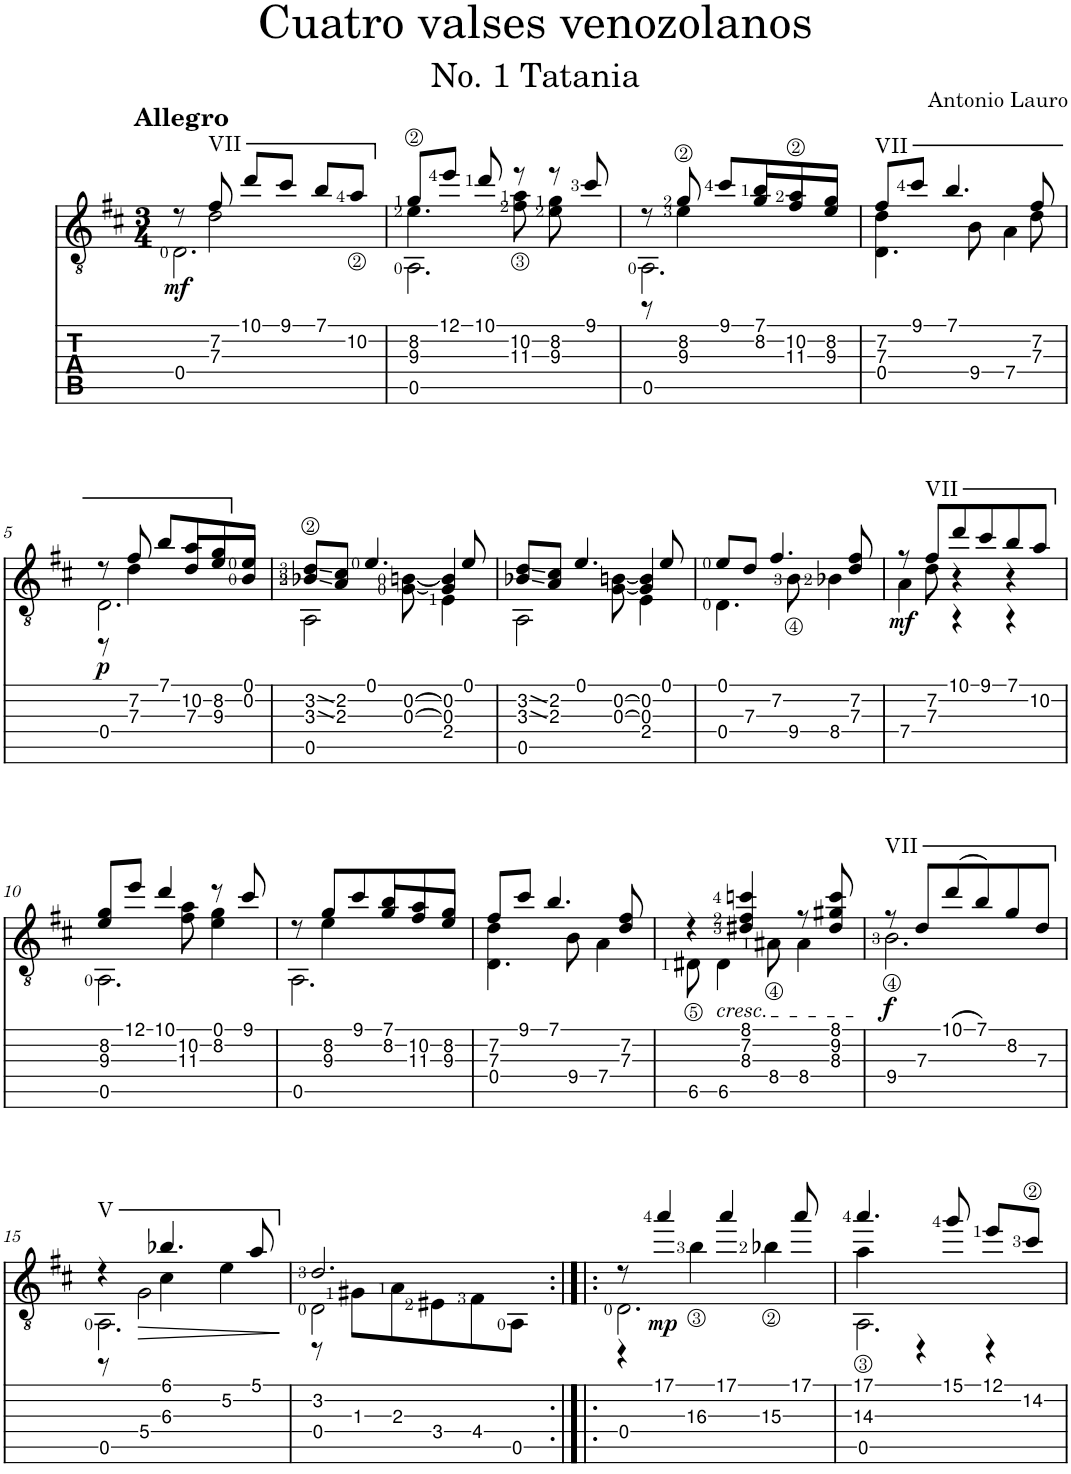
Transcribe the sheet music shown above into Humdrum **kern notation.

**kern	**kern	**dynam
*part1	*part1	*part1
*staff2	*staff1	*staff1/2
*I"Classical Guitar	*	*
*I'Guit.	*	*
*stria6	*	*
*	*clefGv2	*
*k[f#c#]	*k[f#c#]	*
*D:	*D:	*
*M3/4	*M3/4	*
=1	=1	=1
*^	*^	*
*	*^	*	*^	*
!	!	!	!LO:TX:a:B:t=Allegro	!	!	!
!	!	!	!	!	!	!LO:DY:b
8r	2.D	8r	8r	2.D\	8ryy	mf
!	!	!	!LO:TX:a:t=VII	!	!	!
8f#	.	2d	8f#/	.	2d\	.
8ddL	.	.	8dd/L	.	.	.
8cc#J	.	.	8cc#/J	.	.	.
8bL	.	.	8b/L	.	.	.
8a<J	.	8ryy	8a</J	.	8ryy	.
=2	=2	=2	=2	=2	=2	=2
8gL	2.AA	4.e	8g/L	2.AA\	4.e\	.
8eeJ	.	.	8ee/J	.	.	.
8dd	.	.	8dd/	.	.	.
8r	.	8f# 8a	8r	.	8f#\ 8a\	.
8r	.	8e 8g	8r	.	8e\ 8g\	.
8cc#	.	8ryy	8cc#/	.	8ryy	.
=3	=3	=3	=3	=3	=3	=3
8r	2.AA	8r	8r	2.AA\	8r	.
8g	.	4e	8g/	.	4e\	.
8cc#L	.	.	8cc#/L	.	.	.
8bJ	.	8g	8b/	.	8g/L	.
8aL	.	8f#L	8a/	.	8f#/	.
8gJ	.	8eJ	8g/J	.	8e/J	.
=4	=4	=4	=4	=4	=4	=4
!	!	!	!LO:TX:a:t=VII	!	!	!
8f#L	4.D	4d	8f#/L	4.D\	4d\	.
8cc#J	.	.	8cc#/J	.	.	.
4.b	.	8ryy	4.b/	.	8ryy	.
.	8ryy	8B	.	8ryy	8B\	.
.	4A	8ryy	.	4A\	8ryy	.
8f#	.	8d	8f#/	.	8d\	.
!!LO:LB:g=z	!!	!!
=5	=5	=5	=5	=5	=5	=5
!	!	!	!	!	!	!LO:DY:b
8r	2.D	8r	8r	2.D\	8r	p
8f#	.	4d	8f#/	.	4d\	.
8bL	.	.	8b/L	.	.	.
8aJ	.	8d	8a/	.	8d/L	.
8gL	.	8eL	8g/	.	8e/	.
8eJ	.	8BJ	8e/J	.	8B/J	.
=6	=6	=6	=6	=6	=6	=6
8B-X\ 8d\L	2AA	4ryy	8B-X/ 8d/L	2AA\	4ryy	.
8A\ 8c#\J	.	.	8A/ 8c#/J	.	.	.
8ryy	.	4.e	8ryy	.	4.e/	.
[8G [8Bn	.	.	[8G\ [8Bn\	.	.	.
4G] 4B]	4E	.	4G/] 4B/]	4E\	.	.
.	.	8e	.	.	8e/	.
=7	=7	=7	=7	=7	=7	=7
8B-X\ 8d\L	2AA	4ryy	8B-X/ 8d/L	2AA\	4ryy	.
8A\ 8c#\J	.	.	8A/ 8c#/J	.	.	.
8ryy	.	4.e	8ryy	.	4.e/	.
[8G [8Bn	.	.	[8G\ [8Bn\	.	.	.
4G] 4B]	4E	.	4G/] 4B/]	4E\	.	.
.	.	8e	.	.	8e/	.
*	*v	*v	*	*	*	*
*	*	*	*v	*v	*
=8	=8	=8	=8	=8
8eL	4.D	8e/L	4.D\	.
8dJ	.	8d/J	.	.
4.f#	.	4.f#/	.	.
.	8B	.	8B\	.
.	4B-X	.	4B-X\	.
8d 8f#	.	8d/ 8f#/	.	.
=9	=9	=9	=9	=9
*	*^	*	*^	*
!	!	!	!	!	!	!LO:DY:b
8r	4A	8r	8r	4A\	8ryy	mf
!	!	!	!LO:TX:a:t=VII	!	!	!
8f#	.	8d	8f#/L	.	8d\	.
8ddL	4r	4r	8dd/	4r	4r	.
8cc#J	.	.	8cc#/	.	.	.
8bL	4r	4r	8b/	4r	4r	.
8aJ	.	.	8a/J	.	.	.
!!LO:LB:g=z	!!	!!
=10	=10	=10	=10	=10	=10	=10
8e\ 8g\L	2.AA	4.r	8e/ 8g/L	2.AA\	4.ryy	.
8eeJ	.	.	8ee/J	.	.	.
4dd	.	.	4dd/	.	.	.
.	.	8f# 8a	.	.	8f#\ 8a\	.
8r	.	4g 4e	8r	.	4e\ 4g\	.
8cc#	.	.	8cc#/	.	.	.
=11	=11	=11	=11	=11	=11	=11
8r	2.AA	8r	8r	2.AA\	8ryy	.
8g	.	4e	8g/L	.	4e\	.
8cc#L	.	.	8cc#/	.	.	.
8bJ	.	8g	8b/	.	8g/L	.
8aL	.	8f#L	8a/	.	8f#/	.
8gJ	.	8eJ	8g/J	.	8e/J	.
=12	=12	=12	=12	=12	=12	=12
8f#L	4.D	4d	8f#/L	4.D\	4d\	.
8cc#J	.	.	8cc#/J	.	.	.
4.b	.	8ryy	4.b/	.	8ryy	.
.	8B	8ryy	.	8B\	8ryy	.
.	4A	4ryy	.	4A\	4ryy	.
8d 8f#	.	.	8d/ 8f#/	.	.	.
*	*v	*v	*	*	*	*
*	*	*	*v	*v	*
=13	=13	=13	=13	=13
4r	8D#X	4r	8D#X\	.
!	!	!	!LO:TX:b:i:t=cresc.	!
.	4D#	.	4D#\	.
4d#X 4f# 4ccn	.	4d#X/ 4f#/ 4ccn/	.	.
.	8A#X	.	8A#X\	.
8r	4A#	8r	4A#\	.
8d# 8g#X 8cc	.	8d#/ 8g#X/ 8cc/	.	.
=14	=14	=14	=14	=14
!	!	!LO:TX:a:t=VII	!	!
!	!	!	!	!LO:DY:b
8r	2.B	8r	2.B\	f
8d	.	8d/L	.	.
8ddL	.	(>8dd/	.	.
8bJ	.	8b/)	.	.
8gL	.	8g/	.	.
8dJ	.	8d/J	.	.
!!LO:LB:g=z
=15	=15	=15	=15	=15
*^	*^	*^	*^	*
!	!	!	!	!LO:TX:a:t=V	!	!	!	!
4r	2.AA	4r	8r	4r	2.AA\	4ryy	8r	.
.	.	.	2G	.	.	.	2G\	.
4.b-X	.	4c#	.	4.b-X/	.	4c#\	.	.
.	.	4e	.	.	.	4e\	.	.
8a	.	.	8ryy	8a/	.	.	8ryy	.
*	*	*v	*v	*	*	*	*	*
*	*	*	*	*	*v	*v	*
=16	=16	=16	=16	=16	=16	=16
2.d	2D	8r	2.d/	2D\	8r	.
.	.	8G#X	.	.	8G#X\L	.
.	.	8AL	.	.	8A\	.
.	.	8E#XJ	.	.	8E#X\	.
.	8ryy	8F#L	.	8ryy	8F#\	.
.	8ryy	8AAJ	.	8ryy	8AA\J	.
=17:|!|:	=17:|!|:	=17:|!|:	=17:|!|:	=17:|!|:	=17:|!|:	=17:|!|:
8r	2.D	4r	8r	2.D\	4r	.
!	!	!	!	!	!	!LO:DY:b
4aa	.	.	4aa/	.	.	mp
.	.	4b	.	.	4b\	.
4aa	.	.	4aa/	.	.	.
.	.	4b-X	.	.	4b-X\	.
8aa	.	.	8aa/	.	.	.
=18	=18	=18	=18	=18	=18	=18
4.aa	2.AA	4a	4.aa/	2.AA\	4a\	.
.	.	4r	.	.	4r	.
8gg	.	.	8gg/	.	.	.
8eeL	.	4r	8ee/L	.	4r	.
8cc#J	.	.	8cc#/J	.	.	.
*v	*v	*v	*	*	*	*
*	*v	*v	*v	*
=	=	=
*-	*-	*-
